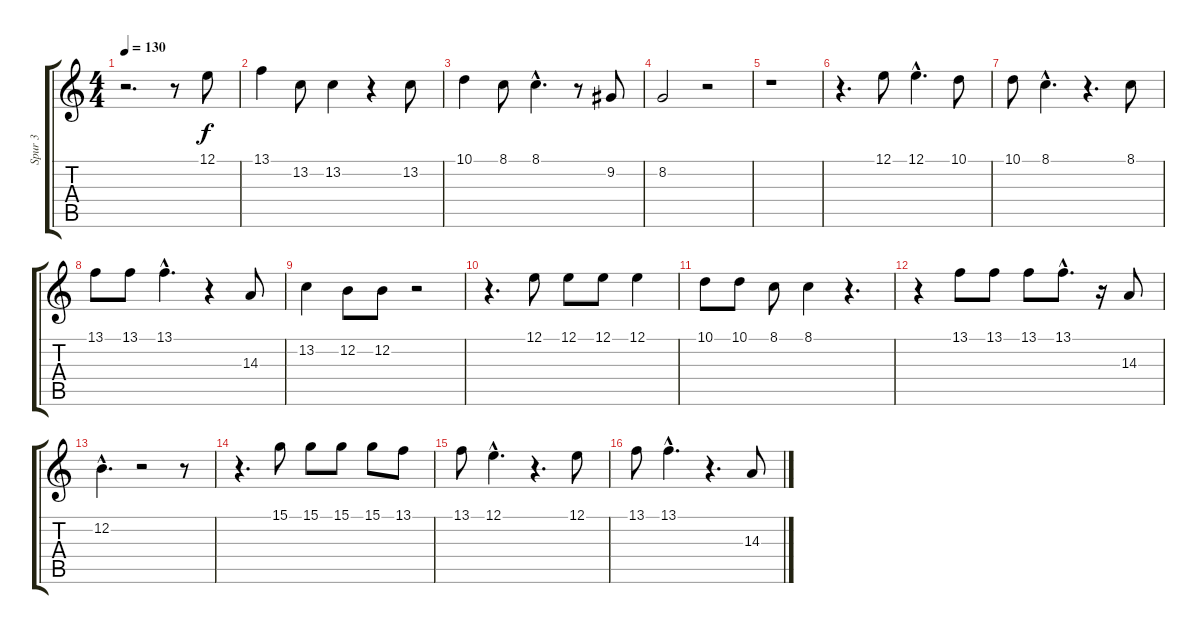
\track ("Spur 3" "Spur 3") {instrument trumpet}
\staff {score tabs}
\tuning (E4 B3 G3 D3 A2 E2) {hide}
\ts (4 4)
\tempo 130
\clef g2
\ks c
r.2{d dy f} r.8 12.1.8 |
13.1.4 13.2.8 13.2.4 r.4 13.2.8 |
10.1.4 8.1.8 8.1{hac}.4{d} r.8 9.2.8 |
8.2.2 r.2 |
r.1 |
r.4{d} 12.1.8 12.1{hac}.4{d} 10.1.8 |
10.1.8 8.1{hac}.4{d} r.4{d} 8.1.8 |
13.1.8 13.1.8 13.1{hac}.4{d} r.4 14.3.8 |
13.2.4 12.2.8 12.2.8 r.2 |
r.4{d} 12.1.8 12.1.8 12.1.8 12.1.4 |
10.1.8 10.1.8 8.1.8 8.1.4 r.4{d} |
r.4 13.1.8 13.1.8 13.1.8 13.1{hac}.8{d} r.16 14.3.8 |
12.2{hac}.4{d} r.2 r.8 |
r.4{d} 15.1.8 15.1.8 15.1.8 15.1.8 13.1.8 |
13.1.8 12.1{hac}.4{d} r.4{d} 12.1.8 |
13.1.8 13.1{hac}.4{d} r.4{d} 14.3.8
